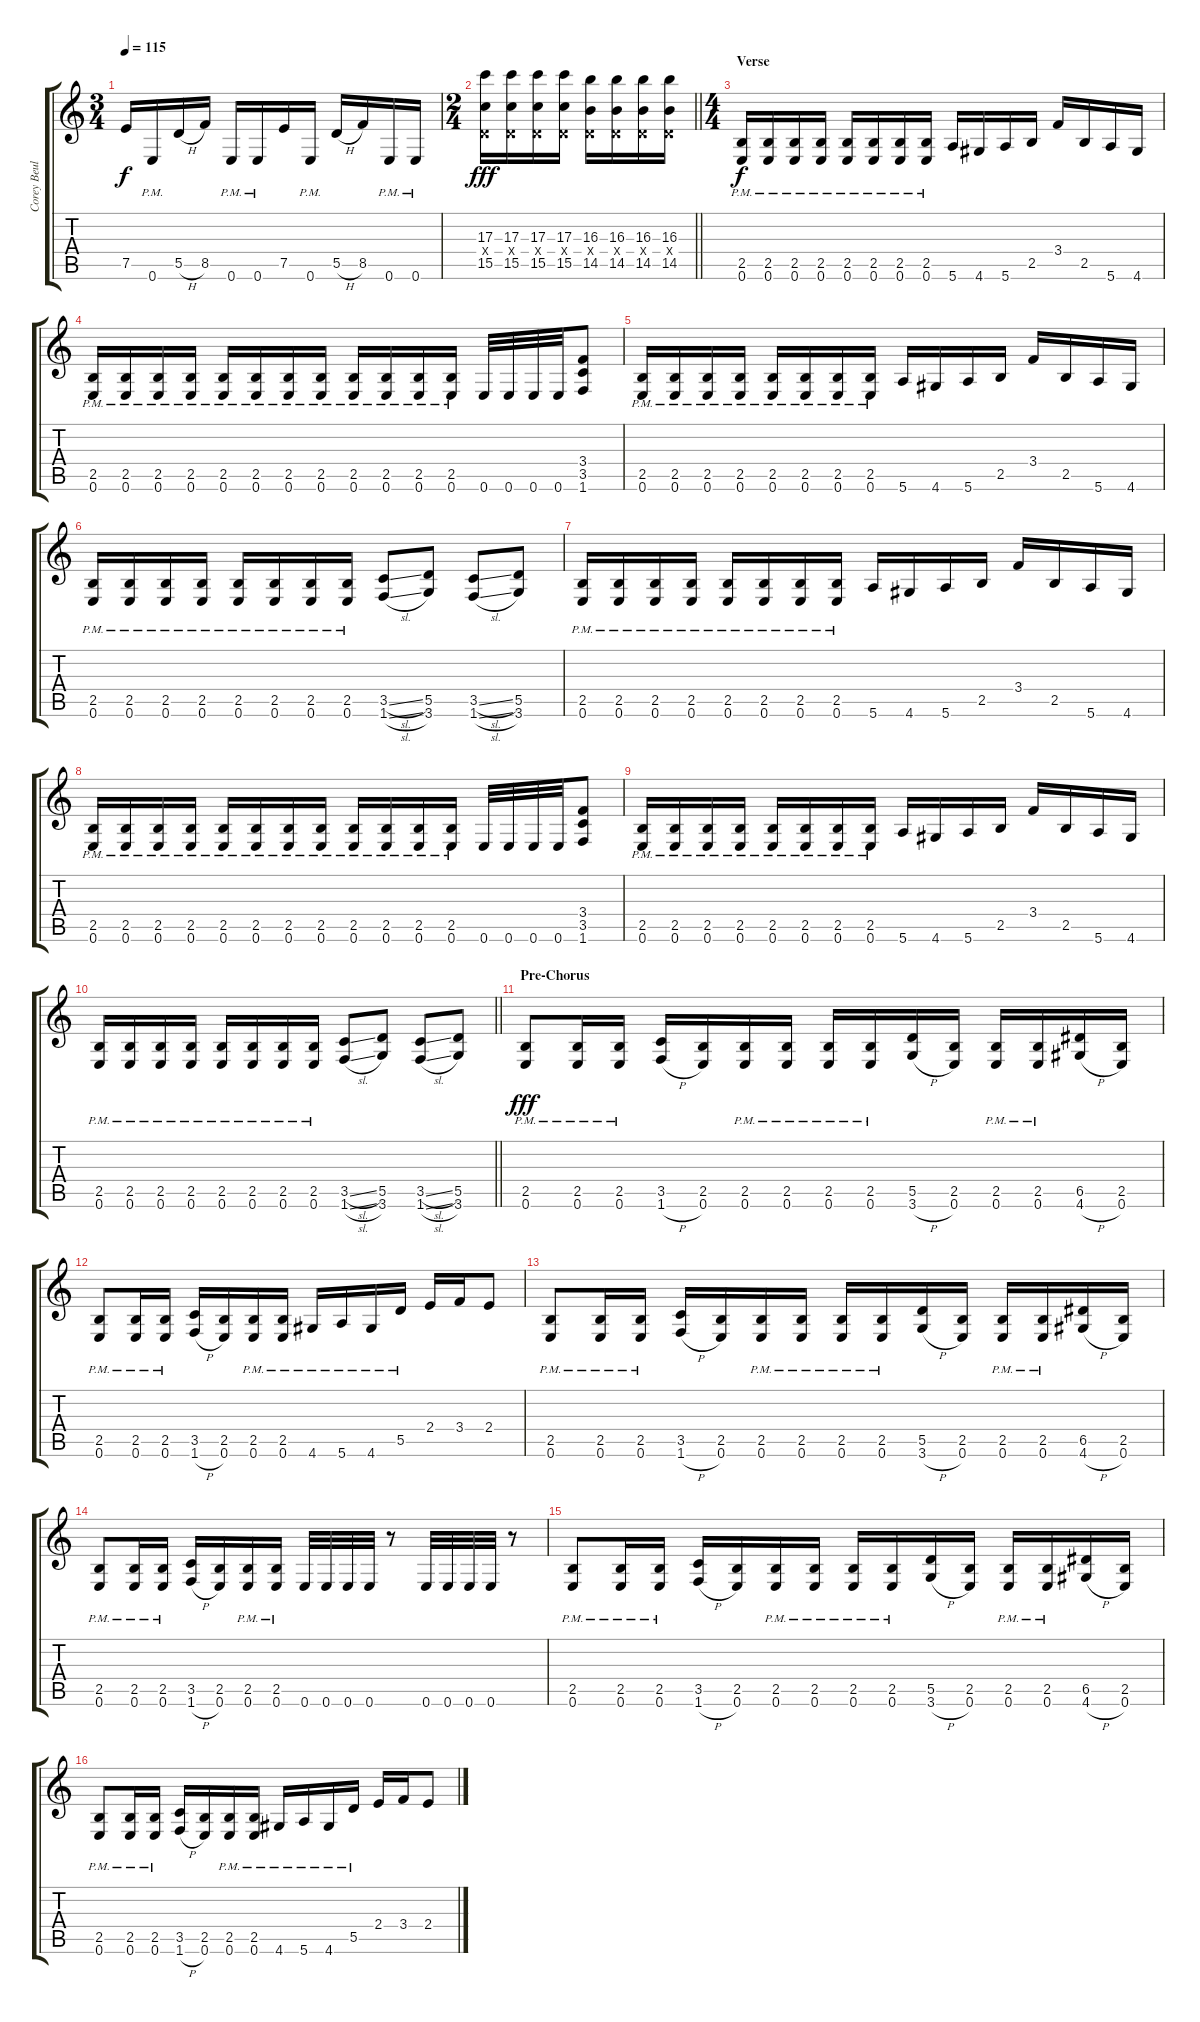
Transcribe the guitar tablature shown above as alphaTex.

\track ("Corey Beulieau" "Corey Beul") {instrument distortionguitar}
\staff {score tabs}
\tuning (E4 B3 G3 D3 A2 E2) {hide}
\ts (3 4)
\tempo 115
\clef g2
\ks c
7.5.16{dy f} 0.6{pm}.16 5.5{h}.16 8.5.16 0.6{pm}.16 0.6{pm}.16 7.5.16 0.6{pm}.16 5.5{h}.16 8.5.16 0.6{pm}.16 0.6{pm}.16 |
\ts (2 4)
\barLineRight lightlight
(17.3 0.4{x} 15.5).16{dy fff} (17.3 0.4{x} 15.5).16 (17.3 0.4{x} 15.5).16 (17.3 0.4{x} 15.5).16 (16.3 0.4{x} 14.5).16 (16.3 0.4{x} 14.5).16 (16.3 0.4{x} 14.5).16 (16.3 0.4{x} 14.5).16 |
\ts (4 4)
\section ("" "Verse")
(2.5{pm} 0.6{pm}).16{dy f} (2.5{pm} 0.6{pm}).16 (2.5{pm} 0.6{pm}).16 (2.5{pm} 0.6{pm}).16 (2.5{pm} 0.6{pm}).16 (2.5{pm} 0.6{pm}).16 (2.5{pm} 0.6{pm}).16 (2.5{pm} 0.6{pm}).16 5.6.16 4.6.16 5.6.16 2.5.16 3.4.16 2.5.16 5.6.16 4.6.16 |
(2.5{pm} 0.6{pm}).16 (2.5{pm} 0.6{pm}).16 (2.5{pm} 0.6{pm}).16 (2.5{pm} 0.6{pm}).16 (2.5{pm} 0.6{pm}).16 (2.5{pm} 0.6{pm}).16 (2.5{pm} 0.6{pm}).16 (2.5{pm} 0.6{pm}).16 (2.5{pm} 0.6{pm}).16 (2.5{pm} 0.6{pm}).16 (2.5{pm} 0.6{pm}).16 (2.5{pm} 0.6).16 0.6.32 0.6.32 0.6.32 0.6.32 (3.4 3.5 1.6).8 |
(2.5{pm} 0.6{pm}).16 (2.5{pm} 0.6{pm}).16 (2.5{pm} 0.6{pm}).16 (2.5{pm} 0.6{pm}).16 (2.5{pm} 0.6{pm}).16 (2.5{pm} 0.6{pm}).16 (2.5{pm} 0.6{pm}).16 (2.5{pm} 0.6{pm}).16 5.6.16 4.6.16 5.6.16 2.5.16 3.4.16 2.5.16 5.6.16 4.6.16 |
(2.5{pm} 0.6{pm}).16 (2.5{pm} 0.6{pm}).16 (2.5{pm} 0.6{pm}).16 (2.5{pm} 0.6{pm}).16 (2.5{pm} 0.6{pm}).16 (2.5{pm} 0.6{pm}).16 (2.5{pm} 0.6{pm}).16 (2.5{pm} 0.6{pm}).16 (3.5{sl} 1.6{sl}).8 (5.5 3.6).8 (3.5{sl} 1.6{sl}).8 (5.5 3.6).8 |
(2.5{pm} 0.6{pm}).16 (2.5{pm} 0.6{pm}).16 (2.5{pm} 0.6{pm}).16 (2.5{pm} 0.6{pm}).16 (2.5{pm} 0.6{pm}).16 (2.5{pm} 0.6{pm}).16 (2.5{pm} 0.6{pm}).16 (2.5{pm} 0.6{pm}).16 5.6.16 4.6.16 5.6.16 2.5.16 3.4.16 2.5.16 5.6.16 4.6.16 |
(2.5{pm} 0.6{pm}).16 (2.5{pm} 0.6{pm}).16 (2.5{pm} 0.6{pm}).16 (2.5{pm} 0.6{pm}).16 (2.5{pm} 0.6{pm}).16 (2.5{pm} 0.6{pm}).16 (2.5{pm} 0.6{pm}).16 (2.5{pm} 0.6{pm}).16 (2.5{pm} 0.6{pm}).16 (2.5{pm} 0.6{pm}).16 (2.5{pm} 0.6{pm}).16 (2.5{pm} 0.6).16 0.6.32 0.6.32 0.6.32 0.6.32 (3.4 3.5 1.6).8 |
(2.5{pm} 0.6{pm}).16 (2.5{pm} 0.6{pm}).16 (2.5{pm} 0.6{pm}).16 (2.5{pm} 0.6{pm}).16 (2.5{pm} 0.6{pm}).16 (2.5{pm} 0.6{pm}).16 (2.5{pm} 0.6{pm}).16 (2.5{pm} 0.6{pm}).16 5.6.16 4.6.16 5.6.16 2.5.16 3.4.16 2.5.16 5.6.16 4.6.16 |
\barLineRight lightlight
(2.5{pm} 0.6{pm}).16 (2.5{pm} 0.6{pm}).16 (2.5{pm} 0.6{pm}).16 (2.5{pm} 0.6{pm}).16 (2.5{pm} 0.6{pm}).16 (2.5{pm} 0.6{pm}).16 (2.5{pm} 0.6{pm}).16 (2.5{pm} 0.6{pm}).16 (3.5{sl} 1.6{sl}).8 (5.5 3.6).8 (3.5{sl} 1.6{sl}).8 (5.5 3.6).8 |
\section ("" "Pre-Chorus")
(2.5{pm} 0.6{pm}).8{dy fff} (2.5{pm} 0.6{pm}).16 (2.5{pm} 0.6{pm}).16 (3.5 1.6{h}).16 (2.5 0.6).16 (2.5{pm} 0.6{pm}).16 (2.5{pm} 0.6{pm}).16 (2.5{pm} 0.6{pm}).16 (2.5{pm} 0.6{pm}).16 (5.5 3.6{h}).16 (2.5 0.6).16 (2.5{pm} 0.6{pm}).16 (2.5{pm} 0.6{pm}).16 (6.5 4.6{h}).16 (2.5 0.6).16 |
(2.5{pm} 0.6{pm}).8 (2.5{pm} 0.6{pm}).16 (2.5{pm} 0.6{pm}).16 (3.5 1.6{h}).16 (2.5 0.6).16 (2.5{pm} 0.6{pm}).16 (2.5{pm} 0.6{pm}).16 4.6{pm}.16 5.6{pm}.16 4.6{pm}.16 5.5{pm}.16 2.4.16 3.4.16 2.4.8 |
(2.5{pm} 0.6{pm}).8 (2.5{pm} 0.6{pm}).16 (2.5{pm} 0.6{pm}).16 (3.5 1.6{h}).16 (2.5 0.6).16 (2.5{pm} 0.6{pm}).16 (2.5{pm} 0.6{pm}).16 (2.5{pm} 0.6{pm}).16 (2.5{pm} 0.6{pm}).16 (5.5 3.6{h}).16 (2.5 0.6).16 (2.5{pm} 0.6{pm}).16 (2.5{pm} 0.6{pm}).16 (6.5 4.6{h}).16 (2.5 0.6).16 |
(2.5{pm} 0.6{pm}).8 (2.5{pm} 0.6{pm}).16 (2.5{pm} 0.6{pm}).16 (3.5 1.6{h}).16 (2.5 0.6).16 (2.5{pm} 0.6{pm}).16 (2.5{pm} 0.6{pm}).16 0.6.32 0.6.32 0.6.32 0.6.32 r.8 0.6.32 0.6.32 0.6.32 0.6.32 r.8 |
(2.5{pm} 0.6{pm}).8 (2.5{pm} 0.6{pm}).16 (2.5{pm} 0.6{pm}).16 (3.5 1.6{h}).16 (2.5 0.6).16 (2.5{pm} 0.6{pm}).16 (2.5{pm} 0.6{pm}).16 (2.5{pm} 0.6{pm}).16 (2.5{pm} 0.6{pm}).16 (5.5 3.6{h}).16 (2.5 0.6).16 (2.5{pm} 0.6{pm}).16 (2.5{pm} 0.6{pm}).16 (6.5 4.6{h}).16 (2.5 0.6).16 |
(2.5{pm} 0.6{pm}).8 (2.5{pm} 0.6{pm}).16 (2.5{pm} 0.6{pm}).16 (3.5 1.6{h}).16 (2.5 0.6).16 (2.5{pm} 0.6{pm}).16 (2.5{pm} 0.6{pm}).16 4.6{pm}.16 5.6{pm}.16 4.6{pm}.16 5.5{pm}.16 2.4.16 3.4.16 2.4.8
